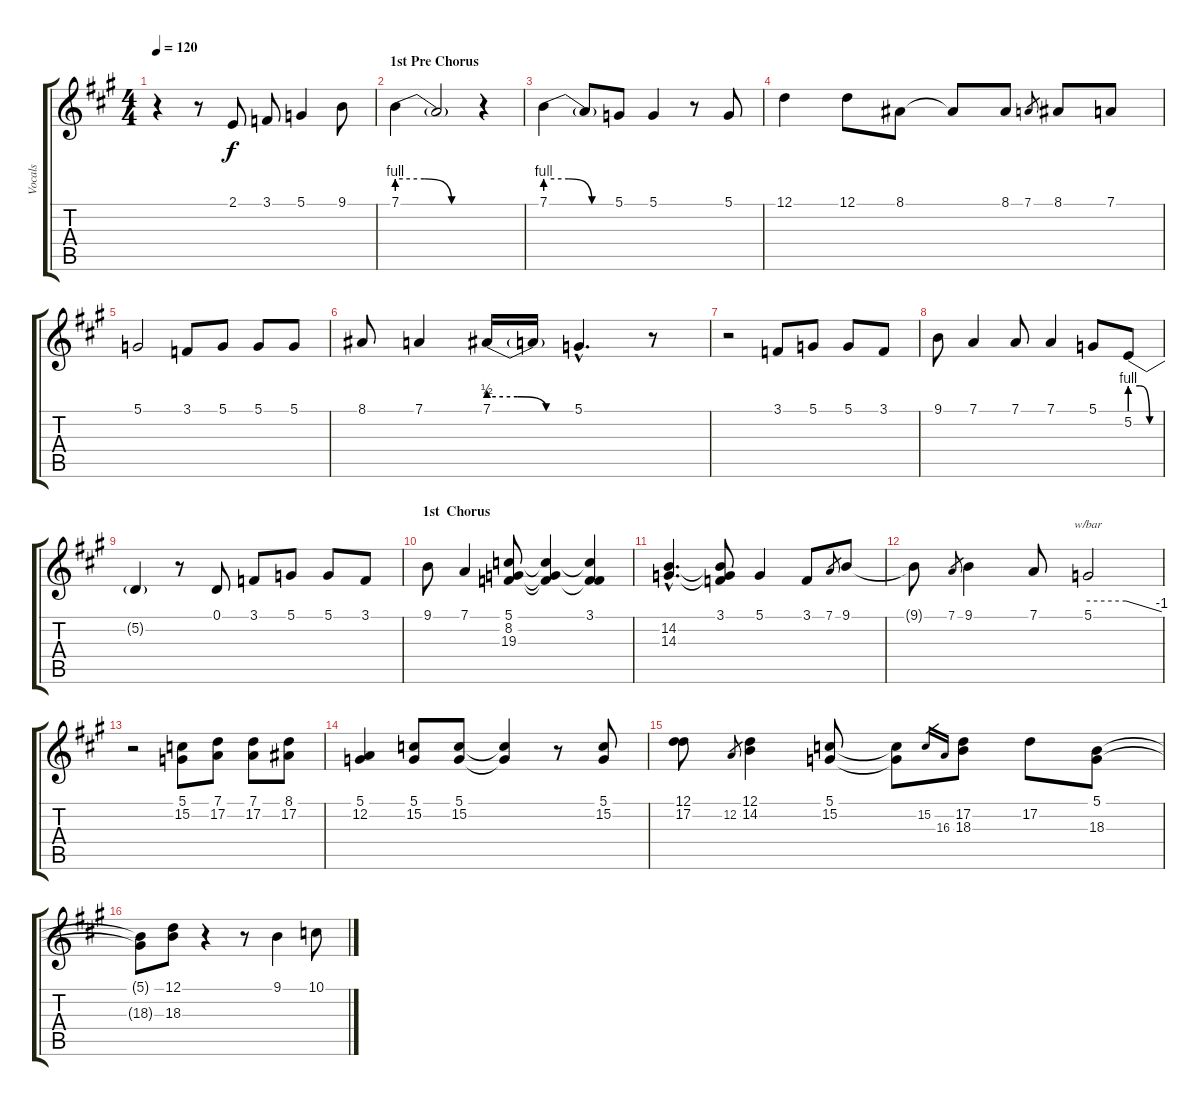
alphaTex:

\track ("Vocals" "Vocals") {instrument lead6voice}
\staff {score tabs}
\tuning (D4 A3 F3 C3 G2 D2) {hide}
\ts (4 4)
\tempo 120
\clef g2
\ks a
r.4{dy f} r.8 2.1.8{txt " "} 3.1.8 5.1.4 9.1.8 |
\section ("" "1st Pre Chorus")
7.1{be (custom 0 4 20 4 40 0 60 0)}.4 7.1{t}.2 r.4 |
7.1{be (custom 0 4 20 4 40 0 60 0)}.4{txt " "} 7.1{t}.8 5.1.8 5.1.4 r.8 5.1.8{txt " "} |
12.1.4 12.1.8 8.1.8 8.1{t}.8 8.1.8 7.1.8{gr} 8.1.8 7.1.8 |
5.1.2 3.1.8{txt " "} 5.1.8 5.1.8 5.1.8 |
8.1.8 7.1.4 7.1{be (custom 0 2 20 2 40 0 60 0)}.16 7.1{t}.16 5.1{hac}.4{d} r.8 |
r.2 3.1.8{txt " "} 5.1.8 5.1.8 3.1.8 |
9.1.8{txt " "} 7.1.4 7.1.8 7.1.4 5.1.8 5.2{be (custom 0 4 20 4 40 0 60 0)}.8 |
5.2{t}.4 r.8 0.1.8{txt " "} 3.1.8 5.1.8 5.1.8 3.1.8 |
\section ("" "1st  Chorus")
9.1.8{txt " "} 7.1.4 (5.1 8.2 19.3).8{txt " "} (5.1{t} 8.2{t} 19.3{t}).4 (3.1 8.2{t} 19.3{t}).4 |
(14.2{hac} 14.3{hac}).4{d} (3.1 14.2{t} 14.3{t}).8{txt " "} 5.1.4 3.1.8 7.1.8{gr} 9.1.8 |
9.1{t}.8 7.1.8{gr} 9.1.4 7.1.8 5.1.2{tbe (custom default 0 0 31 0 60 -4)} |
r.2 (5.1 15.2).8{txt " "} (7.1 17.2).8 (7.1 17.2).8 (8.1 17.2).8 |
(5.1 12.2).4{txt " "} (5.1 15.2).8 (5.1 15.2).8 (5.1{t} 15.2{t}).4 r.8 (5.1 15.2).8{txt " "} |
(12.1 17.2).8{txt " "} 12.2.8{gr} (12.1 14.2).4 (5.1 15.2).8 (5.1{t} 15.2{t}).8 15.2.16{gr} 16.3.16{gr} (17.2 18.3).8 17.2.8 (5.1 18.3).8 |
(5.1{t} 18.3{t}).8 (12.1 18.3).8 r.4 r.8 9.1.4{txt " "} 10.1.8
